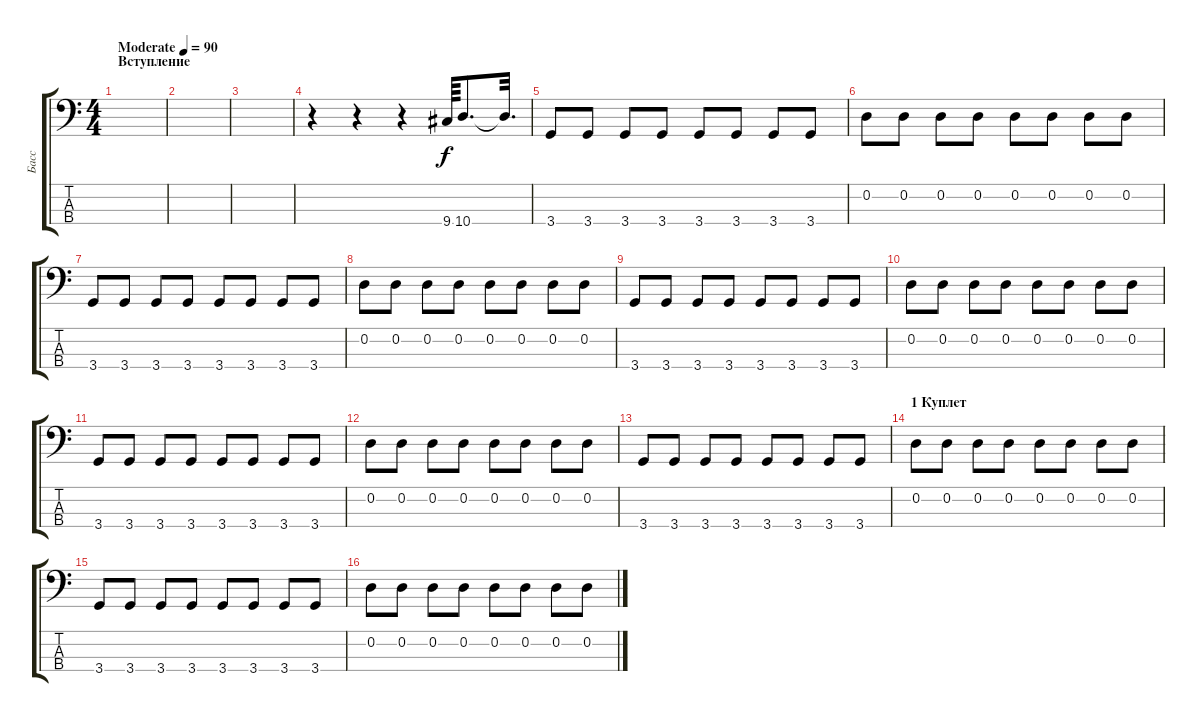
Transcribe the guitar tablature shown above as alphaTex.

\track ("Басс" "Басс") {instrument electricbassfinger}
\staff {score tabs}
\tuning (G2 D2 A1 E1) {hide}
\ts (4 4)
\section ("" "Вступление")
\tempo (90 "Moderate")
\clef f4
\ks c
|
|
|
r.4 r.4 r.4 9.4.64 10.4.8{d} 10.4{t}.32{d} |
3.4.8 3.4.8 3.4.8 3.4.8 3.4.8 3.4.8 3.4.8 3.4.8 |
0.2.8 0.2.8 0.2.8 0.2.8 0.2.8 0.2.8 0.2.8 0.2.8 |
3.4.8 3.4.8 3.4.8 3.4.8 3.4.8 3.4.8 3.4.8 3.4.8 |
0.2.8 0.2.8 0.2.8 0.2.8 0.2.8 0.2.8 0.2.8 0.2.8 |
3.4.8 3.4.8 3.4.8 3.4.8 3.4.8 3.4.8 3.4.8 3.4.8 |
0.2.8 0.2.8 0.2.8 0.2.8 0.2.8 0.2.8 0.2.8 0.2.8 |
3.4.8 3.4.8 3.4.8 3.4.8 3.4.8 3.4.8 3.4.8 3.4.8 |
0.2.8 0.2.8 0.2.8 0.2.8 0.2.8 0.2.8 0.2.8 0.2.8 |
3.4.8 3.4.8 3.4.8 3.4.8 3.4.8 3.4.8 3.4.8 3.4.8 |
\section ("" "1 Куплет")
0.2.8 0.2.8 0.2.8 0.2.8 0.2.8 0.2.8 0.2.8 0.2.8 |
3.4.8 3.4.8 3.4.8 3.4.8 3.4.8 3.4.8 3.4.8 3.4.8 |
0.2.8 0.2.8 0.2.8 0.2.8 0.2.8 0.2.8 0.2.8 0.2.8
